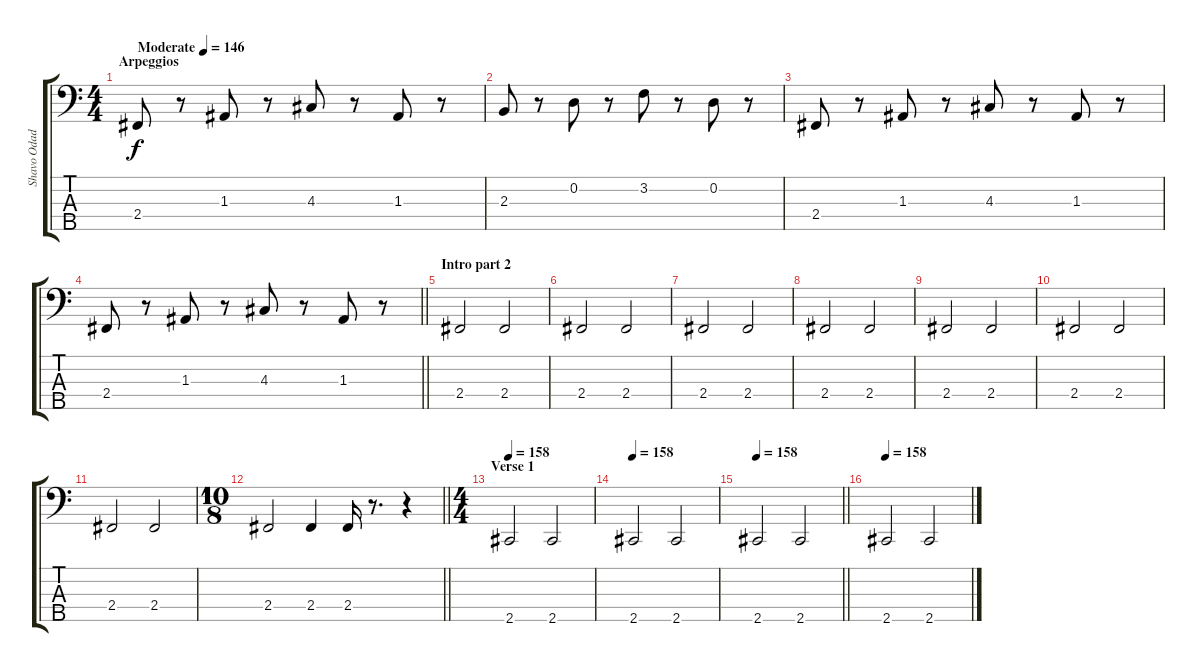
\track ("Shavo Odadjian (bass)" "Shavo Odad") {instrument electricbassfinger}
\staff {score tabs}
\tuning (G2 D2 A1 E1 B0) {hide}
\ts (4 4)
\section ("" "Arpeggios")
\tempo (146 "Moderate")
\clef f4
\ks c
2.4.8{dy f instrument electricbassfinger} r.8 1.3.8 r.8 4.3.8 r.8 1.3.8 r.8 |
2.3.8 r.8 0.2.8 r.8 3.2.8 r.8 0.2.8 r.8 |
2.4.8 r.8 1.3.8 r.8 4.3.8 r.8 1.3.8 r.8 |
\barLineRight lightlight
2.4.8 r.8 1.3.8 r.8 4.3.8 r.8 1.3.8 r.8 |
\section ("" "Intro part 2")
2.4.2 2.4.2 |
2.4.2 2.4.2 |
2.4.2 2.4.2 |
2.4.2 2.4.2 |
2.4.2 2.4.2 |
2.4.2 2.4.2 |
2.4.2 2.4.2 |
\ts (10 8)
\barLineRight lightlight
2.4.2 2.4.4 2.4.16 r.8{d} r.4 |
\ts (4 4)
\section ("" "Verse 1")
\tempo 158
2.5.2 2.5.2 |
\tempo 158
2.5.2 2.5.2 |
\tempo 158
\barLineRight lightlight
2.5.2 2.5.2 |
\section ("" "")
\tempo 158
2.5.2 2.5.2
